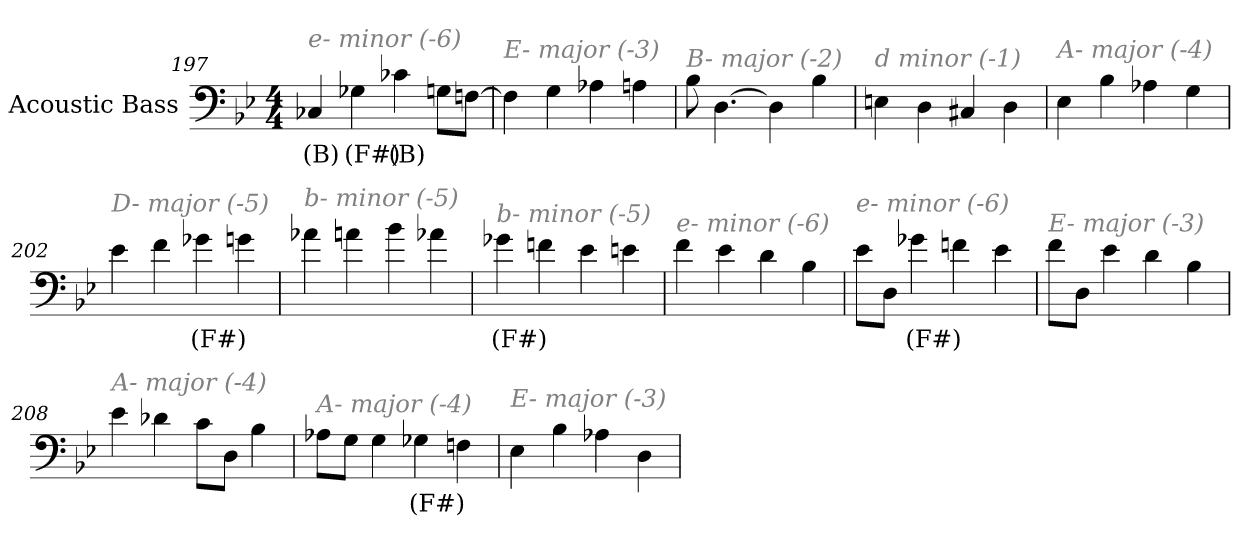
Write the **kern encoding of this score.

**kern	**text
*part1	*part1
*staff1	*staff1
*I"Acoustic Bass	*
*clefF4	*
*ITrd7c12	*
*k[b-e-]	*
*B-:	*
*M4/4	*
=197	=197
!LO:TX:i:color=#808080:t=e- minor (-6)	!
4CC-Xi	(B)
4GG-Xi	(F#)
4C-Xi	(B)
8GGL	.
[8FFnJ	.
=198	=198
!LO:TX:i:color=#808080:t=E- major (-3)	!
4FF]	.
4GG	.
4AA-X	.
4AAn	.
=199	=199
!LO:TX:i:color=#808080:t=B- major (-2)	!
8BB-	.
[4.DD	.
4DD]	.
4BB-	.
=200	=200
!LO:TX:i:color=#808080:t=d minor (-1)	!
4EEn	.
4DD	.
4CC#X	.
4DD	.
=201	=201
!LO:TX:i:color=#808080:t=A- major (-4)	!
4EE-	.
4BB-	.
4AA-X	.
4GG	.
=202	=202
!LO:TX:i:color=#808080:t=D- major (-5)	!
4E-	.
4F	.
4G-Xi	(F#)
4G	.
=203	=203
!LO:TX:i:color=#808080:t=b- minor (-5)	!
4A-X	.
4An	.
4B-	.
4A-X	.
=204	=204
!LO:TX:i:color=#808080:t=b- minor (-5)	!
4G-Xi	(F#)
4Fn	.
4E-	.
4En	.
=205	=205
!LO:TX:i:color=#808080:t=e- minor (-6)	!
4F	.
4E-	.
4D	.
4BB-	.
=206	=206
!LO:TX:i:color=#808080:t=e- minor (-6)	!
8E-L	.
8DDJ	.
4G-Xi	(F#)
4Fn	.
4E-	.
=207	=207
!LO:TX:i:color=#808080:t=E- major (-3)	!
8FL	.
8DDJ	.
4E-	.
4D	.
4BB-	.
=208	=208
!LO:TX:i:color=#808080:t=A- major (-4)	!
4E-	.
4D-X	.
8CL	.
8DDJ	.
4BB-	.
=209	=209
!LO:TX:i:color=#808080:t=A- major (-4)	!
8AA-XL	.
8GGJ	.
4GG	.
4GG-Xi	(F#)
4FFn	.
=210	=210
!LO:TX:i:color=#808080:t=E- major (-3)	!
4EE-	.
4BB-	.
4AA-X	.
4DD	.
=	=
*-	*-
